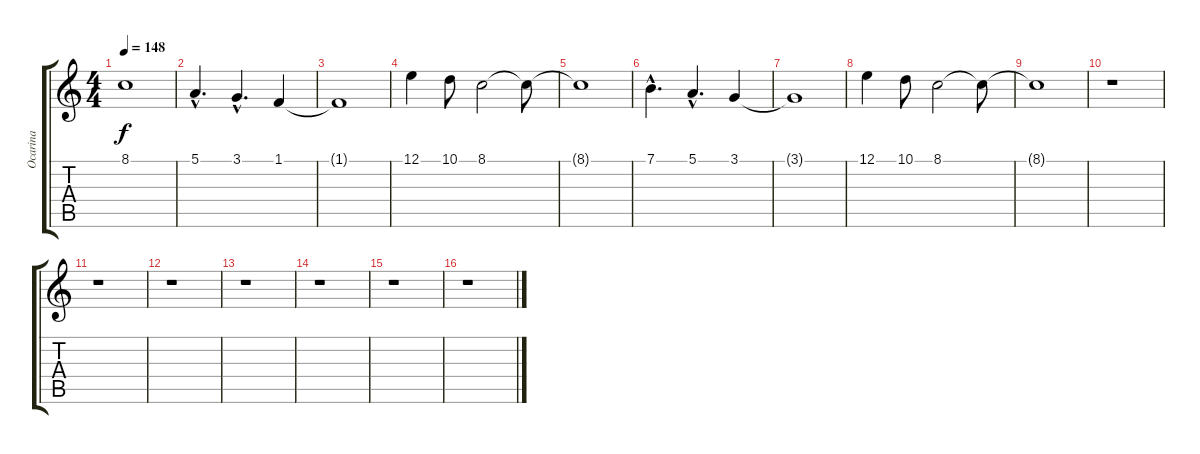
\track ("Ocarina" "Ocarina") {instrument ocarina}
\staff {score tabs}
\tuning (E4 B3 G3 D3 A2 E2) {hide}
\ts (4 4)
\tempo 148
\clef g2
\ks c
8.1{t}.1{dy f} |
5.1{hac}.4{d} 3.1{hac}.4{d} 1.1.4 |
1.1{t}.1 |
12.1.4 10.1.8 8.1.2 8.1{t}.8 |
8.1{t}.1 |
7.1{hac}.4{d} 5.1{hac}.4{d} 3.1.4 |
3.1{t}.1 |
12.1.4 10.1.8 8.1.2 8.1{t}.8 |
8.1{t}.1 |
r.1 |
r.1 |
r.1 |
r.1 |
r.1 |
r.1 |
r.1
